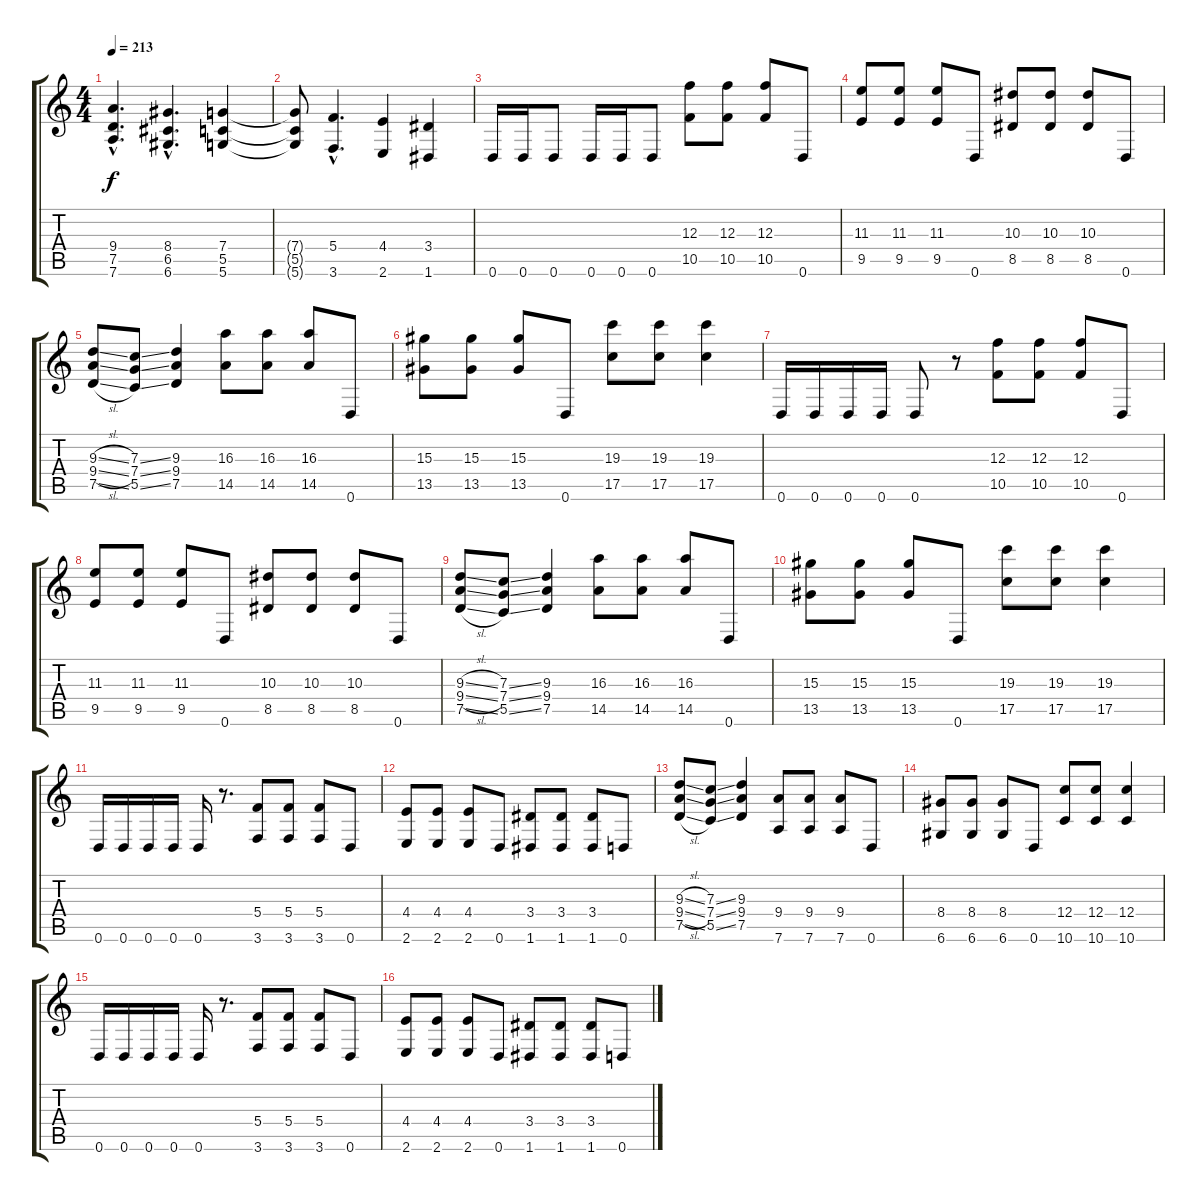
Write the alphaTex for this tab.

\track "" {instrument distortionguitar}
\staff {score tabs}
\tuning (D4 A3 F3 C3 G2 D2) {hide}
\ts (4 4)
\tempo 213
\clef g2
\ks c
(9.4{hac} 7.5{hac} 7.6{hac}).4{d dy f} (8.4{hac} 6.5{hac} 6.6{hac}).4{d} (7.4 5.5 5.6).4 |
(7.4{t} 5.5{t} 5.6{t}).8 (5.4{hac} 3.6{hac}).4{d} (4.4 2.6).4 (3.4 1.6).4 |
0.6.16 0.6.16 0.6.8 0.6.16 0.6.16 0.6.8 (12.3 10.5).8 (12.3 10.5).8 (12.3 10.5).8 0.6.8 |
(11.3 9.5).8 (11.3 9.5).8 (11.3 9.5).8 0.6.8 (10.3 8.5).8 (10.3 8.5).8 (10.3 8.5).8 0.6.8 |
(9.3{sl} 9.4{sl} 7.5{sl}).8 (7.3{ss} 7.4{ss} 5.5{ss}).8 (9.3 9.4 7.5).4 (16.3 14.5).8 (16.3 14.5).8 (16.3 14.5).8 0.6.8 |
(15.3 13.5).8 (15.3 13.5).8 (15.3 13.5).8 0.6.8 (19.3 17.5).8 (19.3 17.5).8 (19.3 17.5).4 |
0.6.16 0.6.16 0.6.16 0.6.16 0.6.8 r.8 (12.3 10.5).8 (12.3 10.5).8 (12.3 10.5).8 0.6.8 |
(11.3 9.5).8 (11.3 9.5).8 (11.3 9.5).8 0.6.8 (10.3 8.5).8 (10.3 8.5).8 (10.3 8.5).8 0.6.8 |
(9.3{sl} 9.4{sl} 7.5{sl}).8 (7.3{ss} 7.4{ss} 5.5{ss}).8 (9.3 9.4 7.5).4 (16.3 14.5).8 (16.3 14.5).8 (16.3 14.5).8 0.6.8 |
(15.3 13.5).8 (15.3 13.5).8 (15.3 13.5).8 0.6.8 (19.3 17.5).8 (19.3 17.5).8 (19.3 17.5).4 |
0.6.16 0.6.16 0.6.16 0.6.16 0.6.16 r.8{d} (5.4 3.6).8 (5.4 3.6).8 (5.4 3.6).8 0.6.8 |
(4.4 2.6).8 (4.4 2.6).8 (4.4 2.6).8 0.6.8 (3.4 1.6).8 (3.4 1.6).8 (3.4 1.6).8 0.6.8 |
(9.3{sl} 9.4{sl} 7.5{sl}).8 (7.3{ss} 7.4{ss} 5.5{ss}).8 (9.3 9.4 7.5).4 (9.4 7.6).8 (9.4 7.6).8 (9.4 7.6).8 0.6.8 |
(8.4 6.6).8 (8.4 6.6).8 (8.4 6.6).8 0.6.8 (12.4 10.6).8 (12.4 10.6).8 (12.4 10.6).4 |
0.6.16 0.6.16 0.6.16 0.6.16 0.6.16 r.8{d} (5.4 3.6).8 (5.4 3.6).8 (5.4 3.6).8 0.6.8 |
(4.4 2.6).8 (4.4 2.6).8 (4.4 2.6).8 0.6.8 (3.4 1.6).8 (3.4 1.6).8 (3.4 1.6).8 0.6.8
